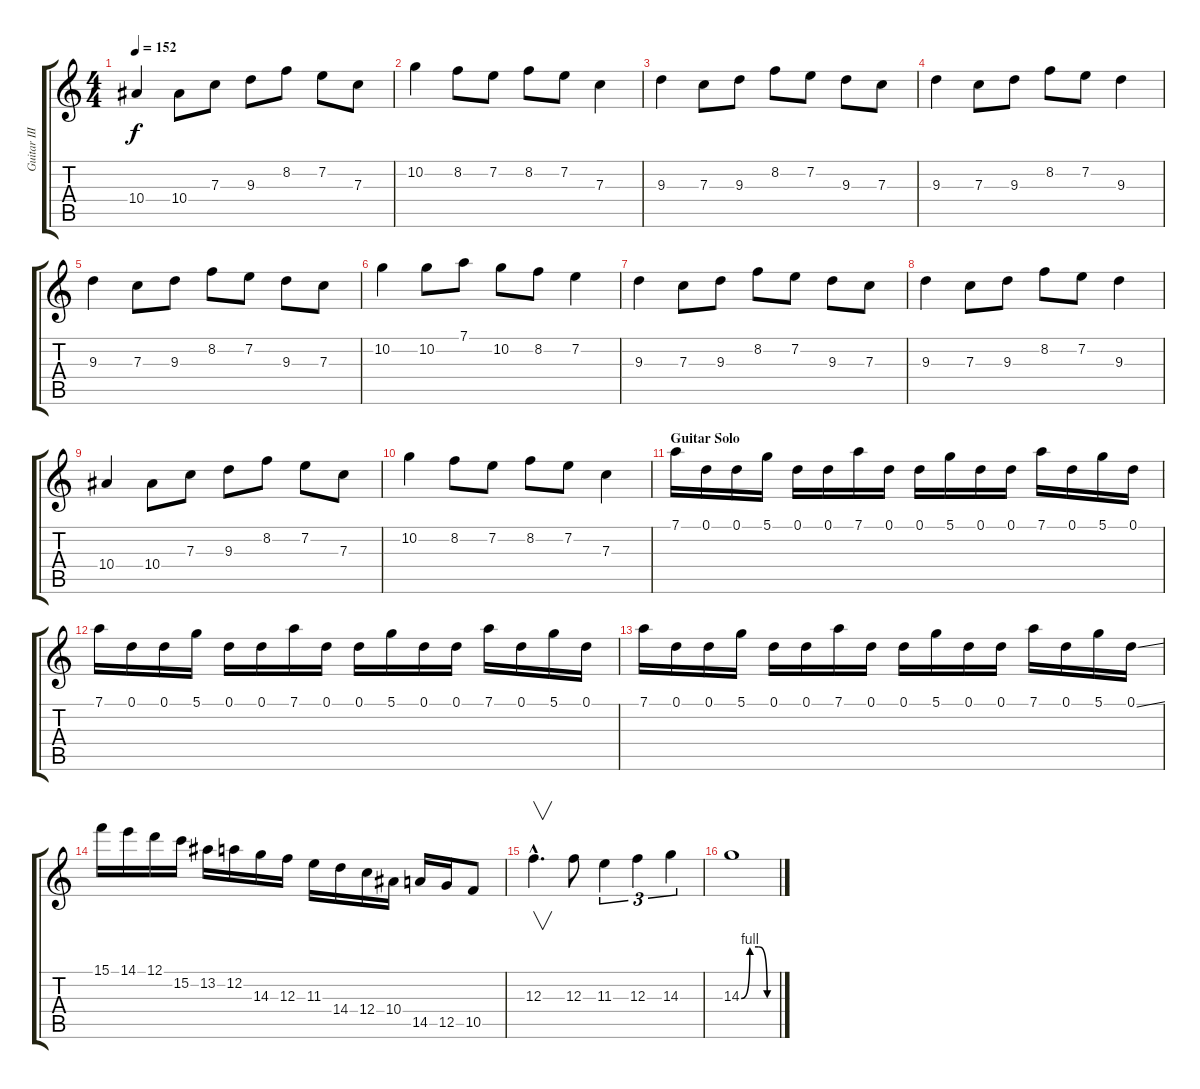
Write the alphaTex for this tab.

\track ("Guitar III (Additional)" "Guitar III") {instrument distortionguitar}
\staff {score tabs}
\tuning (D4 A3 F3 C3 G2 D2) {hide}
\ts (4 4)
\tempo 152
\clef g2
\ks c
10.4.4{dy f} 10.4.8 7.3.8 9.3.8 8.2.8 7.2.8 7.3.8 |
10.2.4 8.2.8 7.2.8 8.2.8 7.2.8 7.3.4 |
9.3.4{volume 14} 7.3.8 9.3.8 8.2.8 7.2.8 9.3.8 7.3.8 |
9.3.4{volume 14} 7.3.8 9.3.8 8.2.8 7.2.8 9.3.4 |
9.3.4{volume 14} 7.3.8 9.3.8 8.2.8 7.2.8 9.3.8 7.3.8 |
10.2.4 10.2.8 7.1.8 10.2.8 8.2.8 7.2.4 |
9.3.4{volume 14} 7.3.8 9.3.8 8.2.8 7.2.8 9.3.8 7.3.8 |
9.3.4{volume 14} 7.3.8 9.3.8 8.2.8 7.2.8 9.3.4 |
10.4.4 10.4.8 7.3.8 9.3.8 8.2.8 7.2.8 7.3.8 |
10.2.4 8.2.8 7.2.8 8.2.8 7.2.8 7.3.4 |
\section ("" "Guitar Solo")
7.1.16{volume 15} 0.1.16 0.1.16 5.1.16 0.1.16 0.1.16 7.1.16 0.1.16 0.1.16 5.1.16 0.1.16 0.1.16 7.1.16 0.1.16 5.1.16 0.1.16 |
7.1.16{volume 15} 0.1.16 0.1.16 5.1.16 0.1.16 0.1.16 7.1.16 0.1.16 0.1.16 5.1.16 0.1.16 0.1.16 7.1.16 0.1.16 5.1.16 0.1.16 |
7.1.16{volume 15} 0.1.16 0.1.16 5.1.16 0.1.16 0.1.16 7.1.16 0.1.16 0.1.16 5.1.16 0.1.16 0.1.16 7.1.16 0.1.16 5.1.16 0.1{ss}.16 |
15.1.16 14.1.16 12.1.16 15.2.16 13.2.16 12.2.16 14.3.16 12.3.16 11.3.16 14.4.16 12.4.16 10.4.16 14.5.16 12.5.16 10.5.8 |
12.3{hac}.4{v d} 12.3.8 11.3.4{tu (3 2)} 12.3.4{tu (3 2)} 14.3.4{tu (3 2)} |
14.3{be (custom 0 0 15 4 30 4 45 0 60 0)}.1
